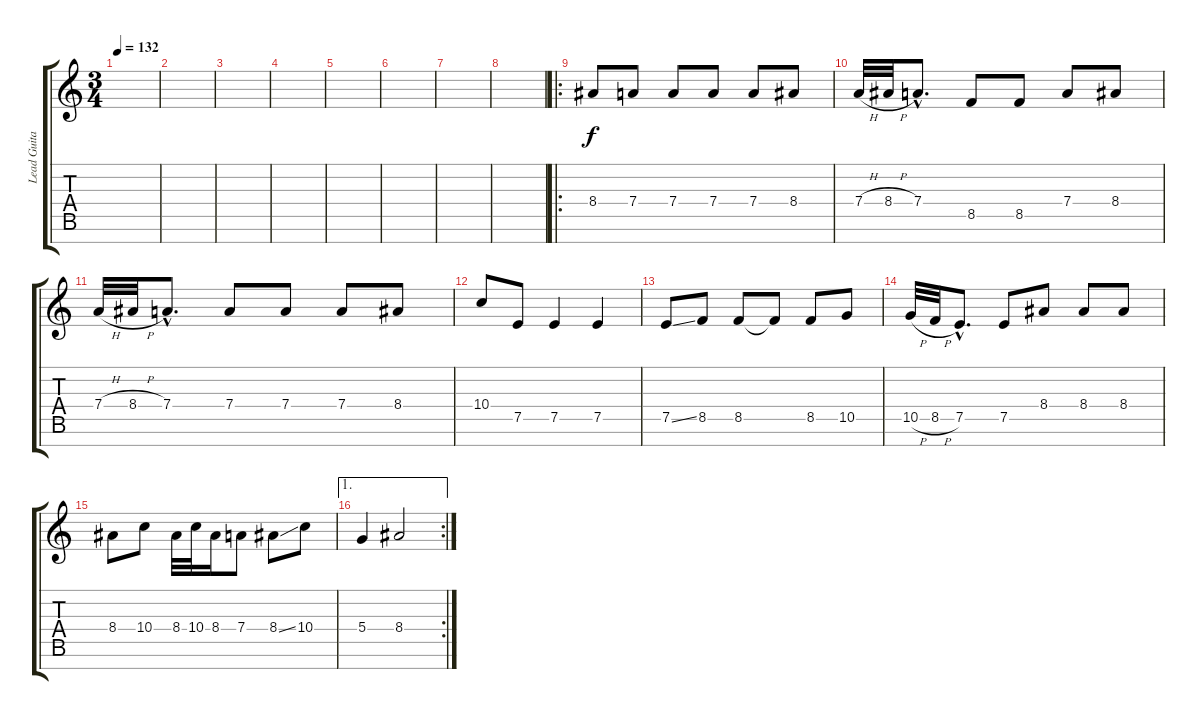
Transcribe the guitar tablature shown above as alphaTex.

\track ("Lead Guitar I" "Lead Guita") {instrument overdrivenguitar}
\staff {score tabs}
\tuning (E4 B3 G3 D3 A2 E2 B1) {hide}
\ts (3 4)
\tempo 132
\clef g2
\ks c
|
|
|
|
|
|
|
|
\ro
8.4.8 7.4.8 7.4.8 7.4.8 7.4.8 8.4.8 |
7.4{h}.32 8.4{h}.32 7.4{hac}.8{d} 8.5.8 8.5.8 7.4.8 8.4.8 |
7.4{h}.32 8.4{h}.32 7.4{hac}.8{d} 7.4.8 7.4.8 7.4.8 8.4.8 |
10.4.8 7.5.8 7.5.4 7.5.4 |
7.5{ss}.8 8.5.8 8.5.8 8.5{t}.8 8.5.8 10.5.8 |
10.5{h}.32 8.5{h}.32 7.5{hac}.8{d} 7.5.8 8.4.8 8.4.8 8.4.8 |
8.4.8 10.4.8 8.4.32 10.4.32 8.4.16 7.4.8 8.4{ss}.8 10.4.8 |
\ae 1
\rc 2
5.4.4 8.4.2
